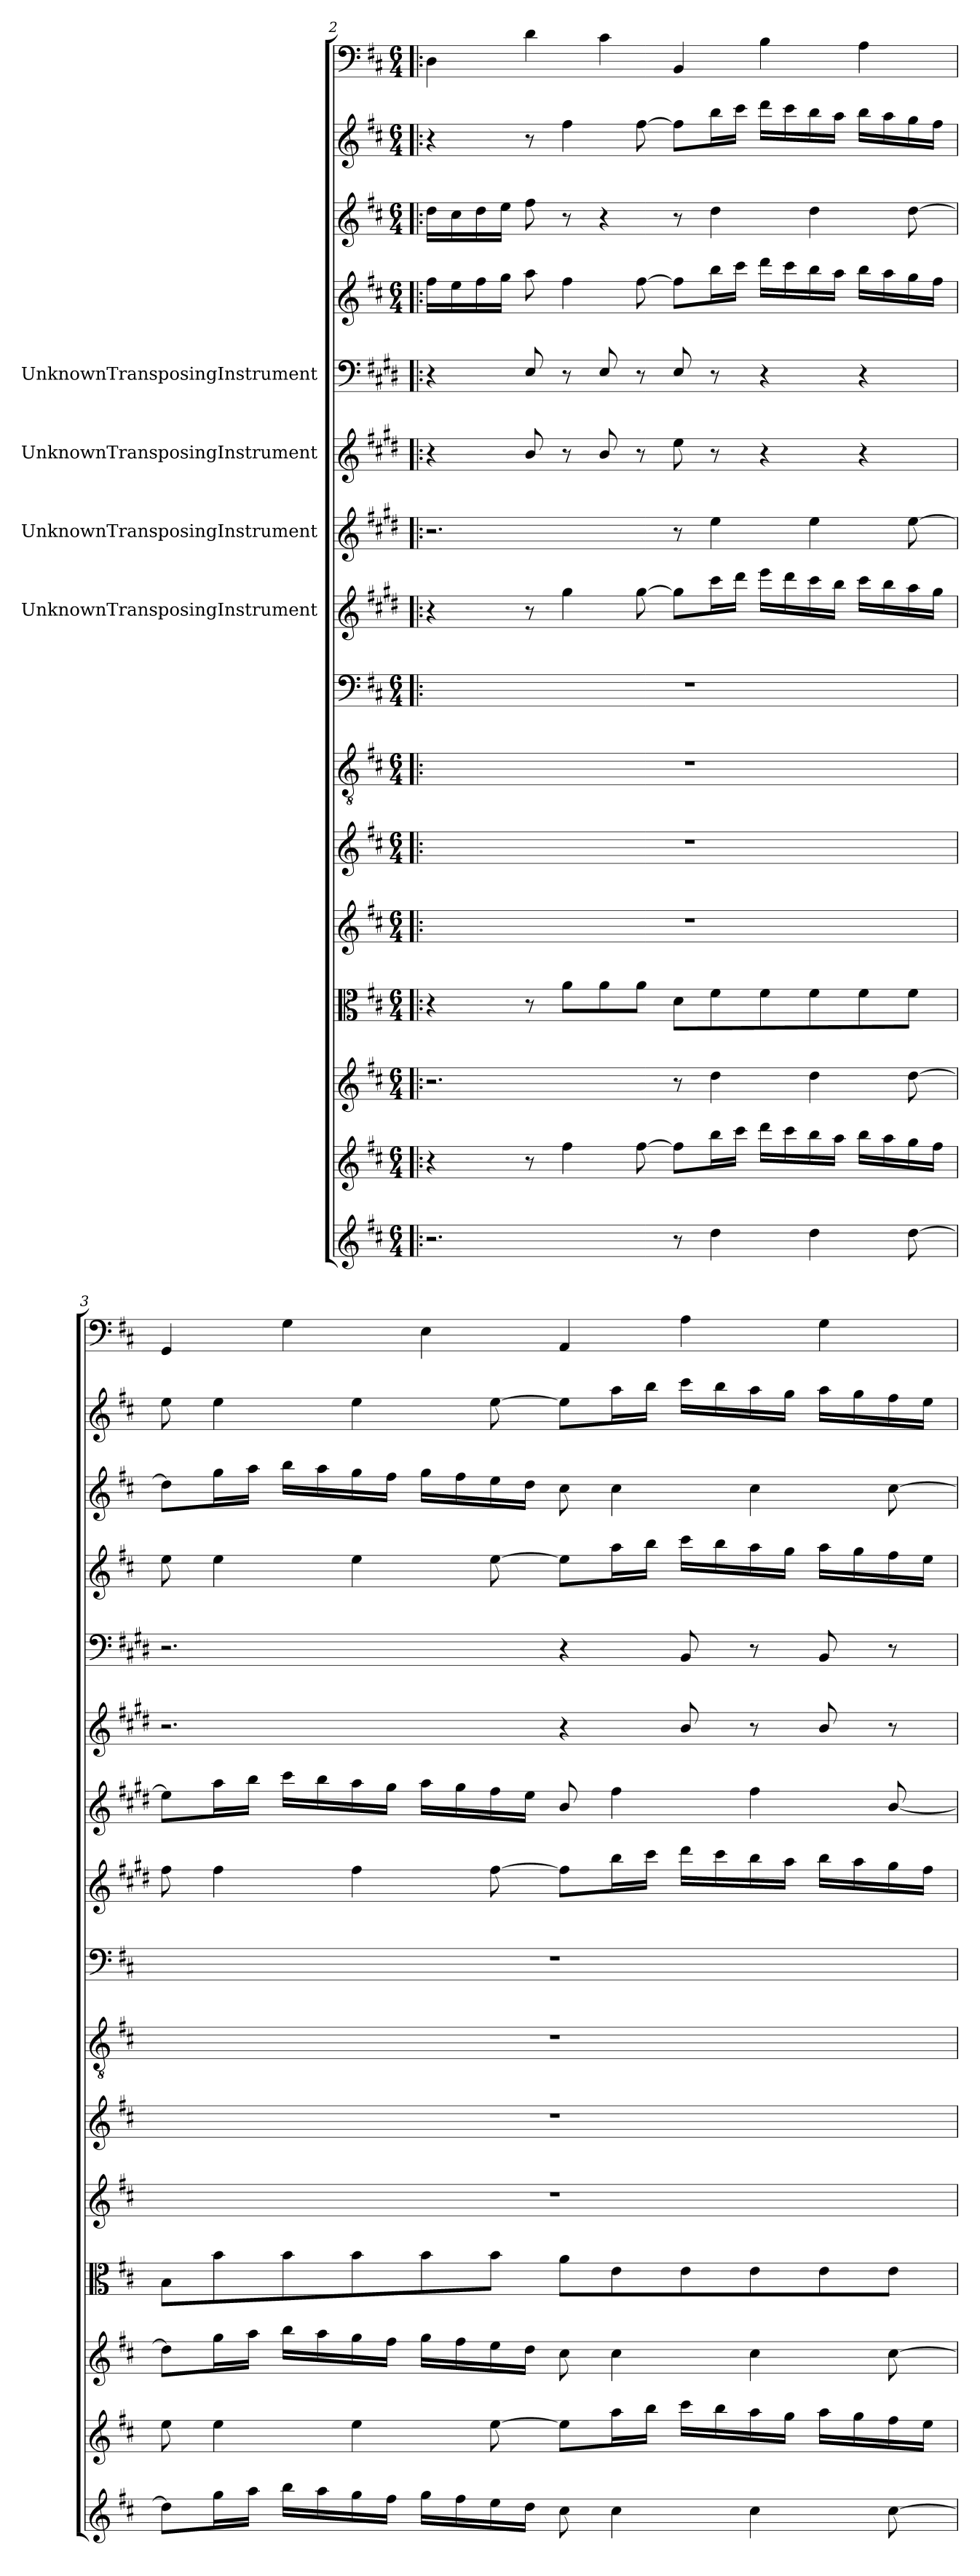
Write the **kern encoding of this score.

**kern	**kern	**kern	**kern	**kern	**kern	**kern	**kern	**kern	**kern	**kern	**kern	**kern	**kern	**kern	**kern
*part16	*part15	*part14	*part13	*part12	*part11	*part10	*part9	*part8	*part7	*part6	*part5	*part4	*part3	*part2	*part1
*staff16	*staff15	*staff14	*staff13	*staff12	*staff11	*staff10	*staff9	*staff8	*staff7	*staff6	*staff5	*staff4	*staff3	*staff2	*staff1
*	*	*	*	*	*	*	*	*I"UnknownTransposingInstrument	*I"UnknownTransposingInstrument	*I"UnknownTransposingInstrument	*I"UnknownTransposingInstrument	*	*	*	*
*clefG2	*clefG2	*clefG2	*clefC3	*clefG2	*clefG2	*clefGv2	*clefF4	*clefG2	*clefG2	*clefG2	*clefF4	*clefG2	*clefG2	*clefG2	*clefF4
*	*	*	*	*	*	*	*	*ITrd1c2	*ITrd1c2	*ITrd1c2	*ITrd1c2	*	*	*	*
*k[f#c#]	*k[f#c#]	*k[f#c#]	*k[f#c#]	*k[f#c#]	*k[f#c#]	*k[f#c#]	*k[f#c#]	*k[f#c#]	*k[f#c#]	*k[f#c#]	*k[f#c#]	*k[f#c#]	*k[f#c#]	*k[f#c#]	*k[f#c#]
*D:	*D:	*D:	*D:	*D:	*D:	*D:	*D:	*	*	*	*	*D:	*D:	*D:	*D:
*M6/4	*M6/4	*M6/4	*M6/4	*M6/4	*M6/4	*M6/4	*M6/4	*	*	*	*	*M6/4	*M6/4	*M6/4	*M6/4
=2!|:	=2!|:	=2!|:	=2!|:	=2!|:	=2!|:	=2!|:	=2!|:	=2!|:	=2!|:	=2!|:	=2!|:	=2!|:	=2!|:	=2!|:	=2!|:
2.r	4r	2.r	4r	1.r	1.r	1.r	1.r	4r	2.r	4r	4r	16ff#\LL	16dd\LL	4r	4D\
.	.	.	.	.	.	.	.	.	.	.	.	16ee\	16cc#\	.	.
.	.	.	.	.	.	.	.	.	.	.	.	16ff#\	16dd\	.	.
.	.	.	.	.	.	.	.	.	.	.	.	16gg\JJ	16ee\JJ	.	.
.	8r	.	8r	.	.	.	.	8r	.	8a/	8D/	8aa\	8ff#\	8r	4d\
.	4ff#\	.	8a\L	.	.	.	.	4ff#\	.	8r	8r	4ff#\	8r	4ff#\	.
.	.	.	8a\	.	.	.	.	.	.	8a/	8D/	.	4r	.	4c#\
.	[8ff#\	.	8a\J	.	.	.	.	[8ff#\	.	8r	8r	[8ff#\	.	[8ff#\	.
8r	8ff#\L]	8r	8d\L	.	.	.	.	8ff#\L]	8r	8dd\	8D/	8ff#\L]	8r	8ff#\L]	4BB/
4dd\	16bb\L	4dd\	8f#\	.	.	.	.	16bb\L	4dd\	8r	8r	16bb\L	4dd\	16bb\L	.
.	16ccc#\JJ	.	.	.	.	.	.	16ccc#\JJ	.	.	.	16ccc#\JJ	.	16ccc#\JJ	.
.	16ddd\LL	.	8f#\	.	.	.	.	16ddd\LL	.	4r	4r	16ddd\LL	.	16ddd\LL	4B\
.	16ccc#\	.	.	.	.	.	.	16ccc#\	.	.	.	16ccc#\	.	16ccc#\	.
4dd\	16bb\	4dd\	8f#\	.	.	.	.	16bb\	4dd\	.	.	16bb\	4dd\	16bb\	.
.	16aa\JJ	.	.	.	.	.	.	16aa\JJ	.	.	.	16aa\JJ	.	16aa\JJ	.
.	16bb\LL	.	8f#\	.	.	.	.	16bb\LL	.	4r	4r	16bb\LL	.	16bb\LL	4A\
.	16aa\	.	.	.	.	.	.	16aa\	.	.	.	16aa\	.	16aa\	.
[8dd\	16gg\	[8dd\	8f#\J	.	.	.	.	16gg\	[8dd\	.	.	16gg\	[8dd\	16gg\	.
.	16ff#\JJ	.	.	.	.	.	.	16ff#\JJ	.	.	.	16ff#\JJ	.	16ff#\JJ	.
=3	=3	=3	=3	=3	=3	=3	=3	=3	=3	=3	=3	=3	=3	=3	=3
8dd\L]	8ee\	8dd\L]	8B\L	1.r	1.r	1.r	1.r	8ee\	8dd\L]	2.r	2.r	8ee\	8dd\L]	8ee\	4GG/
16gg\L	4ee\	16gg\L	8b\	.	.	.	.	4ee\	16gg\L	.	.	4ee\	16gg\L	4ee\	.
16aa\JJ	.	16aa\JJ	.	.	.	.	.	.	16aa\JJ	.	.	.	16aa\JJ	.	.
16bb\LL	.	16bb\LL	8b\	.	.	.	.	.	16bb\LL	.	.	.	16bb\LL	.	4G\
16aa\	.	16aa\	.	.	.	.	.	.	16aa\	.	.	.	16aa\	.	.
16gg\	4ee\	16gg\	8b\	.	.	.	.	4ee\	16gg\	.	.	4ee\	16gg\	4ee\	.
16ff#\JJ	.	16ff#\JJ	.	.	.	.	.	.	16ff#\JJ	.	.	.	16ff#\JJ	.	.
16gg\LL	.	16gg\LL	8b\	.	.	.	.	.	16gg\LL	.	.	.	16gg\LL	.	4E\
16ff#\	.	16ff#\	.	.	.	.	.	.	16ff#\	.	.	.	16ff#\	.	.
16ee\	[8ee\	16ee\	8b\J	.	.	.	.	[8ee\	16ee\	.	.	[8ee\	16ee\	[8ee\	.
16dd\JJ	.	16dd\JJ	.	.	.	.	.	.	16dd\JJ	.	.	.	16dd\JJ	.	.
8cc#\	8ee\L]	8cc#\	8a\L	.	.	.	.	8ee\L]	8a/	4r	4r	8ee\L]	8cc#\	8ee\L]	4AA/
4cc#\	16aa\L	4cc#\	8e\	.	.	.	.	16aa\L	4ee\	.	.	16aa\L	4cc#\	16aa\L	.
.	16bb\JJ	.	.	.	.	.	.	16bb\JJ	.	.	.	16bb\JJ	.	16bb\JJ	.
.	16ccc#\LL	.	8e\	.	.	.	.	16ccc#\LL	.	8a/	8AA/	16ccc#\LL	.	16ccc#\LL	4A\
.	16bb\	.	.	.	.	.	.	16bb\	.	.	.	16bb\	.	16bb\	.
4cc#\	16aa\	4cc#\	8e\	.	.	.	.	16aa\	4ee\	8r	8r	16aa\	4cc#\	16aa\	.
.	16gg\JJ	.	.	.	.	.	.	16gg\JJ	.	.	.	16gg\JJ	.	16gg\JJ	.
.	16aa\LL	.	8e\	.	.	.	.	16aa\LL	.	8a/	8AA/	16aa\LL	.	16aa\LL	4G\
.	16gg\	.	.	.	.	.	.	16gg\	.	.	.	16gg\	.	16gg\	.
[8cc#\	16ff#\	[8cc#\	8e\J	.	.	.	.	16ff#\	[8a/	8r	8r	16ff#\	[8cc#\	16ff#\	.
.	16ee\JJ	.	.	.	.	.	.	16ee\JJ	.	.	.	16ee\JJ	.	16ee\JJ	.
=	=	=	=	=	=	=	=	=	=	=	=	=	=	=	=
*-	*-	*-	*-	*-	*-	*-	*-	*-	*-	*-	*-	*-	*-	*-	*-
